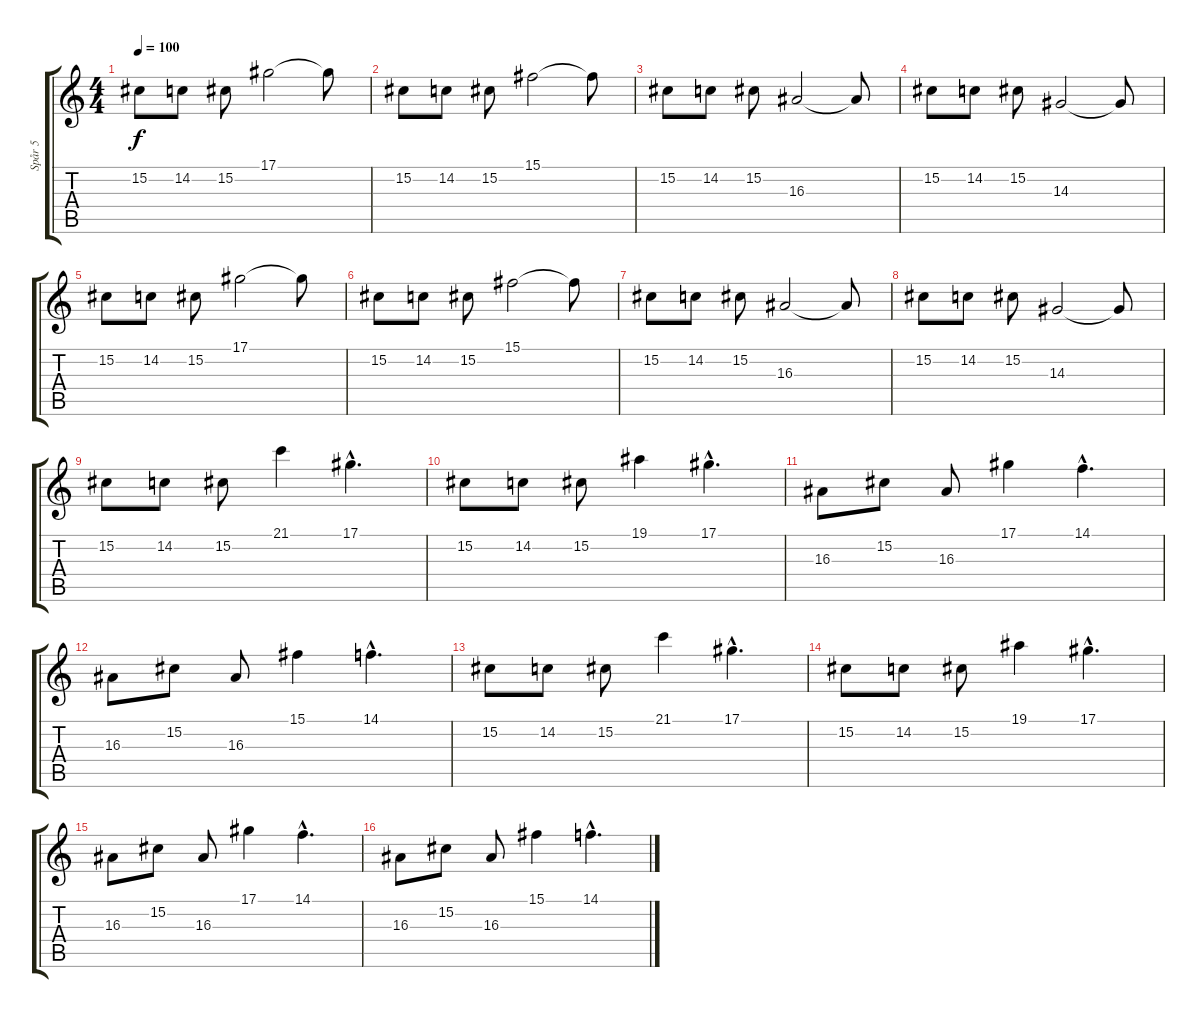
\track ("Spår 5" "Spår 5") {instrument electricpiano2}
\staff {score tabs}
\tuning (Eb4 Bb3 Gb3 Db3 Ab2 Eb2) {hide}
\ts (4 4)
\tempo 100
\clef g2
\ks c
15.2.8{dy f} 14.2.8 15.2.8 17.1.2 17.1{t}.8 |
15.2.8 14.2.8 15.2.8 15.1.2 15.1{t}.8 |
15.2.8 14.2.8 15.2.8 16.3.2 16.3{t}.8 |
15.2.8 14.2.8 15.2.8 14.3.2 14.3{t}.8 |
15.2.8 14.2.8 15.2.8 17.1.2 17.1{t}.8 |
15.2.8 14.2.8 15.2.8 15.1.2 15.1{t}.8 |
15.2.8 14.2.8 15.2.8 16.3.2 16.3{t}.8 |
15.2.8 14.2.8 15.2.8 14.3.2 14.3{t}.8 |
15.2.8 14.2.8 15.2.8 21.1.4 17.1{hac}.4{d} |
15.2.8 14.2.8 15.2.8 19.1.4 17.1{hac}.4{d} |
16.3.8 15.2.8 16.3.8 17.1.4 14.1{hac}.4{d} |
16.3.8 15.2.8 16.3.8 15.1.4 14.1{hac}.4{d} |
15.2.8 14.2.8 15.2.8 21.1.4 17.1{hac}.4{d} |
15.2.8 14.2.8 15.2.8 19.1.4 17.1{hac}.4{d} |
16.3.8 15.2.8 16.3.8 17.1.4 14.1{hac}.4{d} |
16.3.8 15.2.8 16.3.8 15.1.4 14.1{hac}.4{d}
